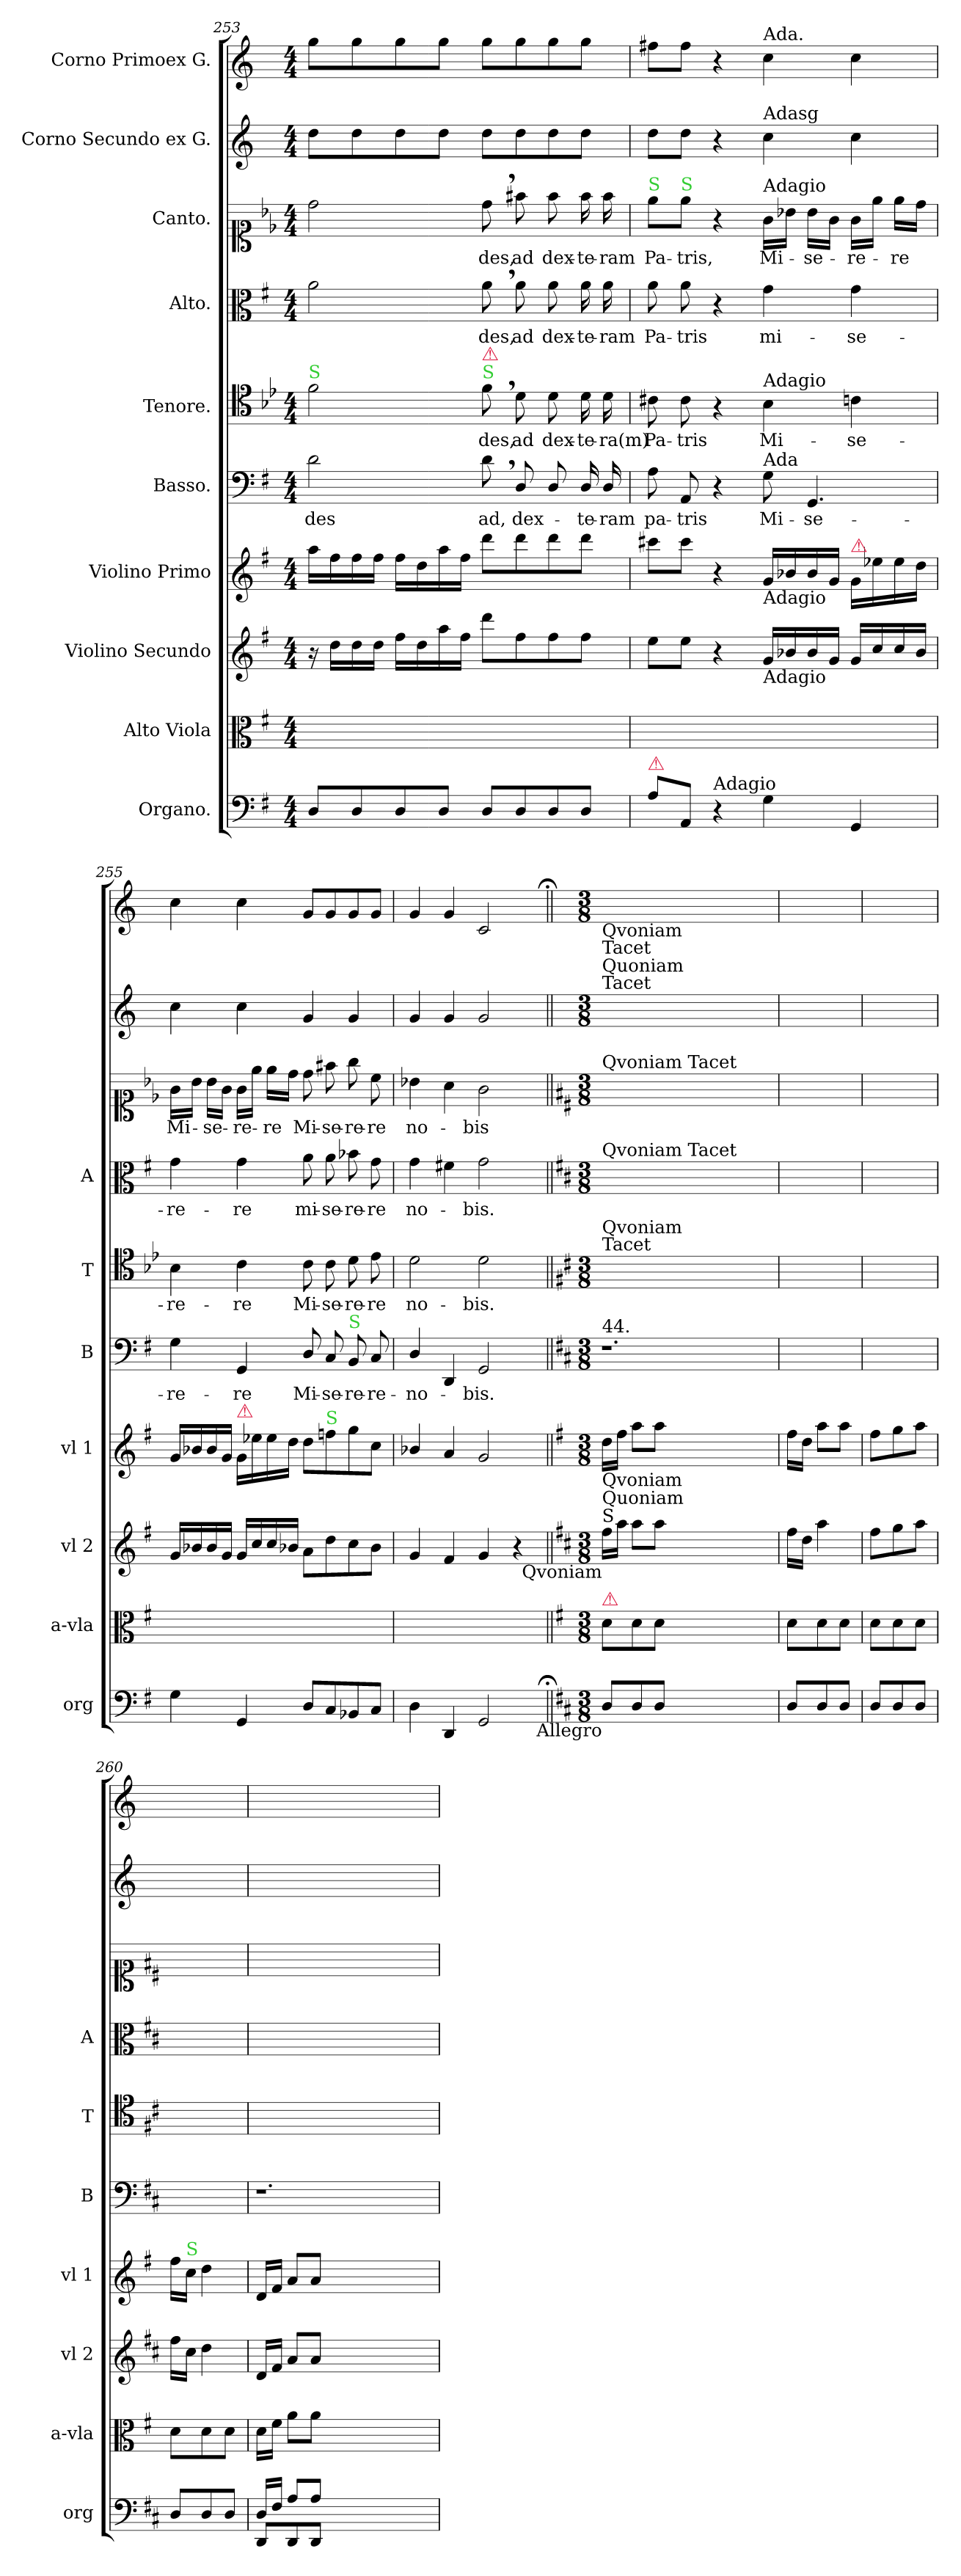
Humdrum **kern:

**kern	**kern	**kern	**kern	**kern	**text	**kern	**text	**kern	**text	**kern	**text	**kern	**kern
*part10	*part9	*part8	*part7	*part6	*part6	*part5	*part5	*part4	*part4	*part3	*part3	*part2	*part1
*staff10	*staff9	*staff8	*staff7	*staff6	*staff6	*staff5	*staff5	*staff4	*staff4	*staff3	*staff3	*staff2	*staff1
*I"Organo.	*I"Alto Viola	*I"Violino Secundo	*I"Violino Primo	*I"Basso.	*	*I"Tenore.	*	*I"Alto.	*	*I"Canto.	*	*I"Corno Secundo ex G.	*I"Corno Primoex G.
*I'org	*I'a-vla	*I'vl 2	*I'vl 1	*I'B	*	*I'T	*	*I'A	*	*	*	*	*
*clefF4	*clefC3	*clefG2	*clefG2	*clefF4	*	*clefC4	*	*clefC3	*	*clefC1	*	*clefG2	*clefG2
*	*	*	*	*	*	*	*	*	*	*	*	*ITrd3c5	*ITrd3c5
*k[f#]	*k[f#]	*k[f#]	*k[f#]	*k[f#]	*	*k[b-e-]	*	*k[f#]	*	*k[b-e-]	*	*k[f#]	*k[f#]
*M4/4	*M4/4	*M4/4	*M4/4	*M4/4	*	*M4/4	*	*M4/4	*	*M4/4	*	*M4/4	*M4/4
=253	=253	=253	=253	=253	=253	=253	=253	=253	=253	=253	=253	=253	=253
!	!	!	!	!	!	!LO:TX:a:color=limegreen:t=S	!	!	!	!	!	!	!
8D/L	1ryy	16r	16aa\LL	2d\	-des	2f\	.	2a\	.	2dd\	.	8a\L	8dd\L
.	.	16dd\LL	16ff#\	.	.	.	.	.	.	.	.	.	.
8D/	.	16dd\	16ff#\	.	.	.	.	.	.	.	.	8a\	8dd\
.	.	16dd\JJ	16ff#\JJ	.	.	.	.	.	.	.	.	.	.
8D/	.	16ff#\LL	16ff#\LL	.	.	.	.	.	.	.	.	8a\	8dd\
.	.	16dd\	16dd\	.	.	.	.	.	.	.	.	.	.
8D/J	.	16aa\	16aa\	.	.	.	.	.	.	.	.	8a\J	8dd\J
.	.	16ff#\JJ	16ff#\JJ	.	.	.	.	.	.	.	.	.	.
!	!	!	!	!	!	!LO:TX:a:color=limegreen:t=S	!	!	!	!	!	!	!
!	!	!	!	!	!	!LO:TX:a:color=crimson:t=⚠	!	!	!	!	!	!	!
8D/L	.	8ddd\L	8ddd\L	8d,<\	ad,	8f,<\	-des,	8a,<\	-des,	8dd,<\	-des,	8a\L	8dd\L
8D/	.	8ff#\	8ddd\	8D/	dex-	8d\	ad	8a\	ad	8ff#X\	ad	8a\	8dd\
8D/	.	8ff#\	8ddd\	8D/	.	8d\	dex-	8a\	dex-	8ff#\	dex-	8a\	8dd\
8D/J	.	8ff#\J	8ddd\J	16D/	-te-	16d\	-te-	16a\	-te-	16ff#\	-te-	8a\J	8dd\J
.	.	.	.	16D/	-ram	16d\	-ra(m)	16a\	-ram	16ff#\	-ram	.	.
=254	=254	=254	=254	=254	=254	=254	=254	=254	=254	=254	=254	=254	=254
!	!	!	!	!	!	!	!	!	!	!LO:TX:a:color=limegreen:t=S	!	!	!
!LO:TX:a:color=crimson:t=⚠	!	!	!	!	!	!	!	!	!	!	!	!	!
8A\L	1ryy	8ee\L	8ccc#X\L	8A\	pa-	8c#X\	Pa-	8a\	Pa-	8ee-\L	Pa-	8a\L	8cc#X\L
!	!	!	!	!	!	!	!	!	!	!LO:TX:a:color=limegreen:t=S	!	!	!
8AA/J	.	8ee\J	8ccc#\J	8AA/	-tris	8c#\	-tris	8a\	-tris	8ee-\J	-tris,	8a\J	8cc#\J
!LO:TX:a:t=Adagio	!	!	!	!	!	!	!	!	!	!	!	!	!
4r	.	4r	4r	4r	.	4r	.	4r	.	4r	.	4r	4r
!	!	!	!	!	!	!	!	!	!	!	!	!	!LO:TX:a:t=Ada.
!	!	!	!	!	!	!	!	!	!	!	!	!LO:TX:a:t=Adasg	!
!	!	!	!	!	!	!	!	!	!	!LO:TX:a:t=Adagio	!	!	!
!	!	!	!	!	!	!LO:TX:a:t=Adagio	!	!	!	!	!	!	!
!	!	!	!	!LO:TX:a:t=Ada	!	!	!	!	!	!	!	!	!
!	!	!	!LO:TX:b:t=Adagio	!	!	!	!	!	!	!	!	!	!
!	!	!LO:TX:b:t=Adagio	!	!	!	!	!	!	!	!	!	!	!
4G\	.	16g/LL	16g/LL	8G\	Mi-	4B-\	Mi-	4g\	mi-	16g\LL	Mi-	4g\	4g\
.	.	16b-X/	16b-X/	.	.	.	.	.	.	16b-X\JJ	.	.	.
.	.	16b-/	16b-/	4.GG/	-se-	.	.	.	.	16b-\LL	-se-	.	.
.	.	16g/JJ	16g/JJ	.	.	.	.	.	.	16g\JJ	.	.	.
!	!	!	!LO:TX:a:color=crimson:t=⚠	!	!	!	!	!	!	!	!	!	!
4GG/	.	16g/LL	16g/LL	.	.	4cn\	-se-	4g\	-se-	16g\LL	-re-	4g\	4g\
.	.	16cc/	16ee-X\	.	.	.	.	.	.	16ee-\JJ	.	.	.
.	.	16cc/	16ee-\	.	.	.	.	.	.	16ee-\LL	-re	.	.
.	.	16b-/JJ	16dd\JJ	.	.	.	.	.	.	16dd\JJ	.	.	.
=255	=255	=255	=255	=255	=255	=255	=255	=255	=255	=255	=255	=255	=255
4G\	1ryy	16g/LL	16g/LL	4G\	-re-	4B-\	-re-	4g\	-re-	16g\LL	Mi-	4g\	4g\
.	.	16b-X/	16b-X/	.	.	.	.	.	.	16b-\JJ	.	.	.
.	.	16b-/	16b-/	.	.	.	.	.	.	16b-\LL	-se-	.	.
.	.	16g/JJ	16g/JJ	.	.	.	.	.	.	16g\JJ	.	.	.
!	!	!	!LO:TX:a:color=crimson:t=⚠	!	!	!	!	!	!	!	!	!	!
4GG/	.	16g/LL	16g\LL	4GG/	-re	4c\	-re	4g\	-re	16g\LL	-re-	4g\	4g\
.	.	16cc/	16ee-\	.	.	.	.	.	.	16ee-\JJ	.	.	.
.	.	16cc/	16ee-\	.	.	.	.	.	.	16ee-\LL	-re	.	.
.	.	16b-X/JJ	16dd\JJ	.	.	.	.	.	.	16dd\JJ	.	.	.
!	!	!	!	!	!	!	!LO:LY:i	!	!	!	!	!	!
8D/L	.	8a\L	8dd\L	8D/	Mi-	8c\	Mi-	8a\	mi-	8dd\	Mi-	4d/	8d/L
!	!	!	!LO:TX:a:color=limegreen:t=S	!	!	!	!	!	!	!	!	!	!
!	!	!	!	!	!	!	!LO:LY:i	!	!	!	!	!	!
8C/	.	8dd\	8ff\	8C/	-se-	8c\	-se-	8a\	-se-	8ff#X\	-se-	.	8d/
!	!	!	!	!LO:TX:a:color=limegreen:t=S	!	!	!	!	!	!	!	!	!
!	!	!	!	!	!	!	!LO:LY:i	!	!	!	!	!	!
8BB-X/	.	8cc\	8gg\	8BB/	-re-	8d\	-re-	8b-X\	-re-	8gg\	-re-	4d/	8d/
!	!	!	!	!	!	!	!LO:LY:i	!	!	!	!	!	!
8C/J	.	8b-\J	8cc\J	8C/	-re-	8e-\	-re	8g\	-re	8cc\	-re	.	8d/J
=256	=256	=256	=256	=256	=256	=256	=256	=256	=256	=256	=256	=256	=256
4D\	1ryy	4g/	4b-X/	4D/	-no-	2d\	no-	4g\	no-	4b-X\	no-	4d/	4d/
4DD/	.	4f#/	4a/	4DD/	.	.	.	4f#X\	.	4a\	.	4d/	4d/
2GG/	.	4g/	2g/	2GG/	-bis.	2d\	-bis.	2g\	-bis.	2g\	-bis	2d/	2G/
.	.	4r	.	.	.	.	.	.	.	.	.	.	.
=257||;	=257||	=257||	=257||	=257||	=257||;	=257||	=257||;	=257||	=257||;	=257||	=257||;	=257||	=257||;
*k[f#c#]	*k[f#]	*k[f#c#]	*	*k[f#c#]	*	*k[f#c#]	*	*k[f#c#]	*	*k[f#c#]	*	*	*
*D:	*	*D:	*	*D:	*	*D:	*	*D:	*	*D:	*	*	*
*M3/8	*M3/8	*M3/8	*M3/8	*M3/8	*	*M3/8	*	*M3/8	*	*M3/8	*	*M3/8	*M3/8
!	!	!	!	!	!	!	!	!	!	!	!	!	!LO:TX:b:t=Qvoniam\nTacet
!	!	!	!	!	!	!	!	!	!	!	!	!LO:TX:a:t=Quoniam\nTacet	!
!	!	!	!	!	!	!	!	!	!	!LO:TX:a:t=Qvoniam Tacet	!	!	!
!	!	!	!	!	!	!	!	!LO:TX:a:t=Qvoniam Tacet	!	!	!	!	!
!	!	!	!	!	!	!LO:TX:a:t=Qvoniam\nTacet	!	!	!	!	!	!	!
!	!	!	!	!LO:TX:a:t=44.	!	!	!	!	!	!	!	!	!
!	!	!	!LO:TX:b:t=Qvoniam	!	!	!	!	!	!	!	!	!	!
!	!	!LO:TX:a:t=S	!	!	!	!	!	!	!	!	!	!	!
!	!	!LO:TX:a:t=Quoniam	!	!	!	!	!	!	!	!	!	!	!
!	!	!LO:TX:b:rj:t=Qvoniam	!	!	!	!	!	!	!	!	!	!	!
!	!LO:TX:a:color=crimson:t=⚠	!	!	!	!	!	!	!	!	!	!	!	!
!LO:TX:b:rj:t=Allegro	!	!	!	!	!	!	!	!	!	!	!	!	!
8D/L	8d\L	16ff#\LL	16dd\LL	1.r	.	4.ryy	.	4.ryy	.	4.ryy	.	4.ryy	4.ryy
.	.	16aa\JJ	16ff#\JJ	.	.	.	.	.	.	.	.	.	.
8D/	8d\	8aa\L	8aa\L	.	.	.	.	.	.	.	.	.	.
8D/J	8d\J	8aa\J	8aa\J	.	.	.	.	.	.	.	.	.	.
1ryy	1ryy	1ryy	1ryy	.	.	1ryy	.	1ryy	.	1ryy	.	1ryy	1ryy
8ryy	8ryy	8ryy	8ryy	.	.	8ryy	.	8ryy	.	8ryy	.	8ryy	8ryy
=258	=258	=258	=258	=258	=258	=258	=258	=258	=258	=258	=258	=258	=258
8D/L	8d\L	16ff#\LL	16ff#\LL	4.ryy	.	4.ryy	.	4.ryy	.	4.ryy	.	4.ryy	4.ryy
.	.	16dd\JJ	16dd\JJ	.	.	.	.	.	.	.	.	.	.
8D/	8d\	4aa\	8aa\L	.	.	.	.	.	.	.	.	.	.
8D/J	8d\J	.	8aa\J	.	.	.	.	.	.	.	.	.	.
=259	=259	=259	=259	=259	=259	=259	=259	=259	=259	=259	=259	=259	=259
8D/L	8d\L	8ff#\L	8ff#\L	4.ryy	.	4.ryy	.	4.ryy	.	4.ryy	.	4.ryy	4.ryy
8D/	8d\	8gg\	8gg\	.	.	.	.	.	.	.	.	.	.
8D/J	8d\J	8aa\J	8aa\J	.	.	.	.	.	.	.	.	.	.
=260	=260	=260	=260	=260	=260	=260	=260	=260	=260	=260	=260	=260	=260
8D/L	8d\L	16ff#\LL	16ff#\LL	4.ryy	.	4.ryy	.	4.ryy	.	4.ryy	.	4.ryy	4.ryy
!	!	!	!LO:TX:a:color=limegreen:t=S	!	!	!	!	!	!	!	!	!	!
.	.	16cc#\JJ	16cc\JJ	.	.	.	.	.	.	.	.	.	.
8D/	8d\	4dd\	4dd\	.	.	.	.	.	.	.	.	.	.
8D/J	8d\J	.	.	.	.	.	.	.	.	.	.	.	.
=261	=261	=261	=261	=261	=261	=261	=261	=261	=261	=261	=261	=261	=261
*^	*	*	*	*	*	*	*	*	*	*	*	*	*
16D/LL	8DD/L	16d\LL	16d/LL	16d/LL	1.r	.	4.ryy	.	4.ryy	.	4.ryy	.	4.ryy	4.ryy
16F#/JJ	.	16f#\JJ	16f#/JJ	16f#/JJ	.	.	.	.	.	.	.	.	.	.
8A/L	8DD/	8a\L	8a/L	8a/L	.	.	.	.	.	.	.	.	.	.
8A/J	8DD/J	8a\J	8a/J	8a/J	.	.	.	.	.	.	.	.	.	.
1ryy	1ryy	1ryy	1ryy	1ryy	.	.	1ryy	.	1ryy	.	1ryy	.	1ryy	1ryy
8ryy	8ryy	8ryy	8ryy	8ryy	.	.	8ryy	.	8ryy	.	8ryy	.	8ryy	8ryy
*v	*v	*	*	*	*	*	*	*	*	*	*	*	*	*
=	=	=	=	=	=	=	=	=	=	=	=	=	=
*-	*-	*-	*-	*-	*-	*-	*-	*-	*-	*-	*-	*-	*-
